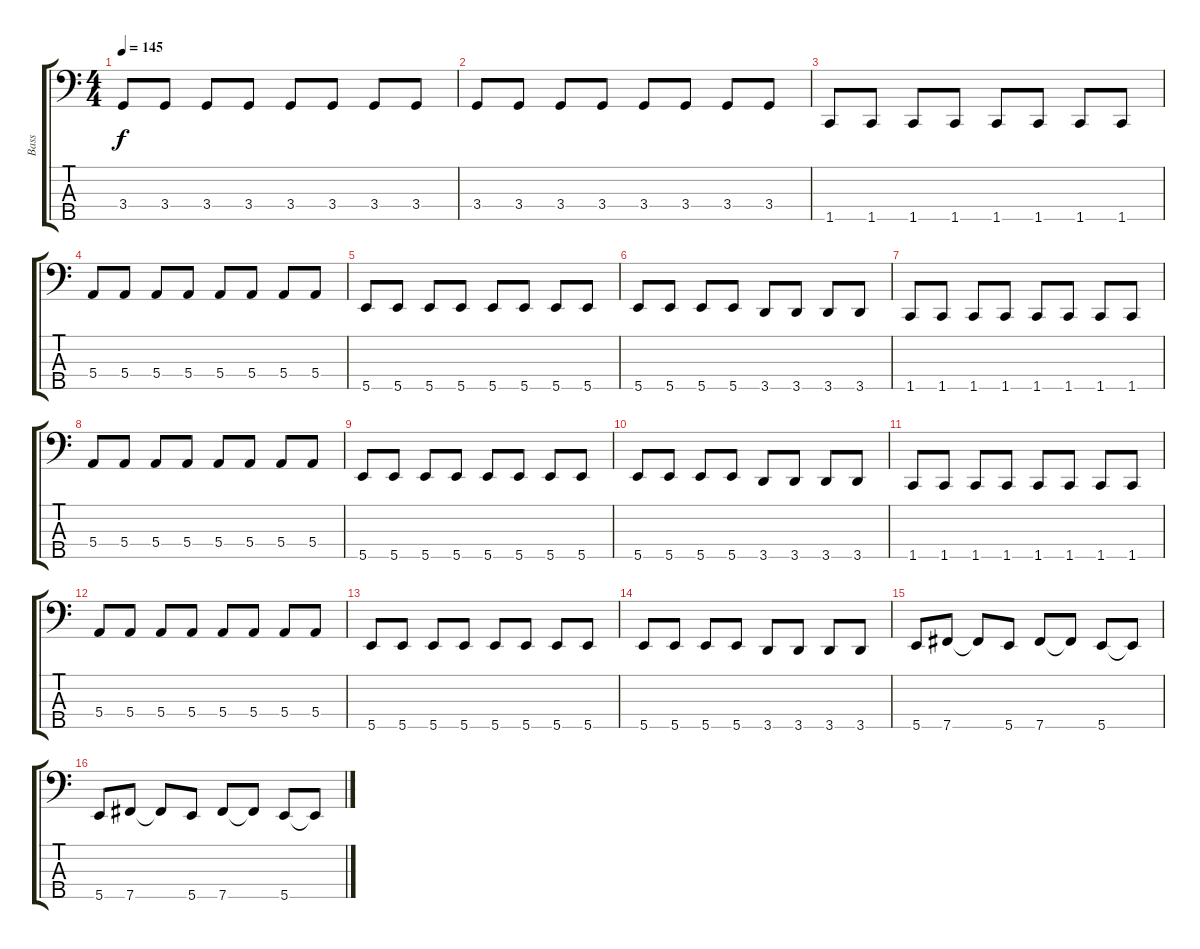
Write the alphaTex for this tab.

\track ("Bass" "Bass") {instrument electricbasspick}
\staff {score tabs}
\tuning (G2 D2 A1 E1 B0) {hide}
\ts (4 4)
\tempo 145
\clef f4
\ks c
3.4.8{dy f} 3.4.8 3.4.8 3.4.8 3.4.8 3.4.8 3.4.8 3.4.8 |
3.4.8 3.4.8 3.4.8 3.4.8 3.4.8 3.4.8 3.4.8 3.4.8 |
1.5.8 1.5.8 1.5.8 1.5.8 1.5.8 1.5.8 1.5.8 1.5.8 |
5.4.8 5.4.8 5.4.8 5.4.8 5.4.8 5.4.8 5.4.8 5.4.8 |
5.5.8 5.5.8 5.5.8 5.5.8 5.5.8 5.5.8 5.5.8 5.5.8 |
5.5.8 5.5.8 5.5.8 5.5.8 3.5.8 3.5.8 3.5.8 3.5.8 |
1.5.8 1.5.8 1.5.8 1.5.8 1.5.8 1.5.8 1.5.8 1.5.8 |
5.4.8 5.4.8 5.4.8 5.4.8 5.4.8 5.4.8 5.4.8 5.4.8 |
5.5.8 5.5.8 5.5.8 5.5.8 5.5.8 5.5.8 5.5.8 5.5.8 |
5.5.8 5.5.8 5.5.8 5.5.8 3.5.8 3.5.8 3.5.8 3.5.8 |
1.5.8 1.5.8 1.5.8 1.5.8 1.5.8 1.5.8 1.5.8 1.5.8 |
5.4.8 5.4.8 5.4.8 5.4.8 5.4.8 5.4.8 5.4.8 5.4.8 |
5.5.8 5.5.8 5.5.8 5.5.8 5.5.8 5.5.8 5.5.8 5.5.8 |
5.5.8 5.5.8 5.5.8 5.5.8 3.5.8 3.5.8 3.5.8 3.5.8 |
5.5.8 7.5.8 7.5{t}.8 5.5.8 7.5.8 7.5{t}.8 5.5.8 5.5{t}.8 |
5.5.8 7.5.8 7.5{t}.8 5.5.8 7.5.8 7.5{t}.8 5.5.8 5.5{t}.8
